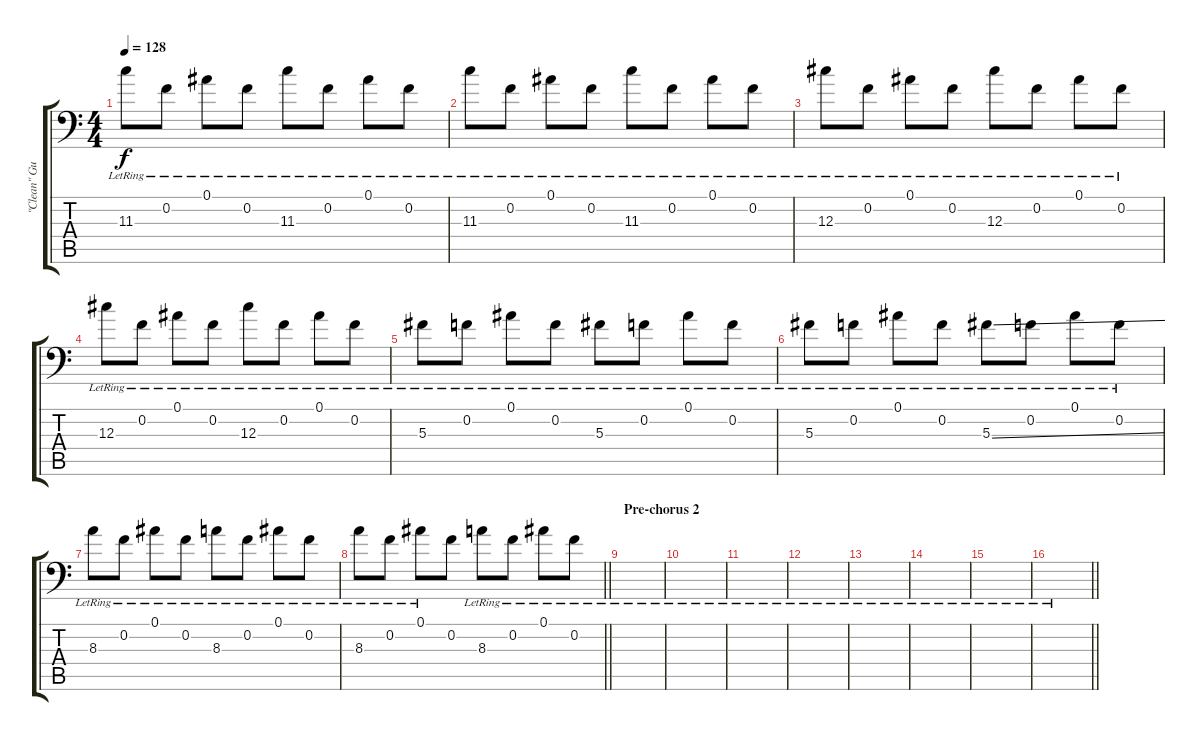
\track ("\"Clean\" Guitar" "\"Clean\" Gu") {instrument electricguitarclean}
\staff {score tabs}
\tuning (Bb3 F3 Db3 Ab2 Eb2 Ab1) {hide}
\ts (4 4)
\tempo 128
\clef f4
\ks c
11.3{lr}.8{dy f} 0.2{lr}.8 0.1{lr}.8 0.2{lr}.8 11.3{lr}.8 0.2{lr}.8 0.1{lr}.8 0.2{lr}.8 |
11.3{lr}.8 0.2{lr}.8 0.1{lr}.8 0.2{lr}.8 11.3{lr}.8 0.2{lr}.8 0.1{lr}.8 0.2{lr}.8 |
12.3{lr}.8 0.2{lr}.8 0.1{lr}.8 0.2{lr}.8 12.3{lr}.8 0.2{lr}.8 0.1{lr}.8 0.2{lr}.8 |
12.3{lr}.8 0.2{lr}.8 0.1{lr}.8 0.2{lr}.8 12.3{lr}.8 0.2{lr}.8 0.1{lr}.8 0.2{lr}.8 |
5.3{lr}.8 0.2{lr}.8 0.1{lr}.8 0.2{lr}.8 5.3{lr}.8 0.2{lr}.8 0.1{lr}.8 0.2{lr}.8 |
5.3{lr}.8 0.2{lr}.8 0.1{lr}.8 0.2{lr}.8 5.3{ss lr}.8 0.2{lr}.8 0.1{lr}.8 0.2{lr}.8 |
8.3{lr}.8 0.2{lr}.8 0.1{lr}.8 0.2{lr}.8 8.3{lr}.8 0.2{lr}.8 0.1{lr}.8 0.2{lr}.8 |
\barLineRight lightlight
8.3{lr}.8 0.2{lr}.8 0.1{lr}.8 0.2.8 8.3{lr}.8 0.2{lr}.8 0.1{lr}.8 0.2{lr}.8 |
\section ("" "Pre-chorus 2")
|
|
|
|
|
|
|
\barLineRight lightlight
